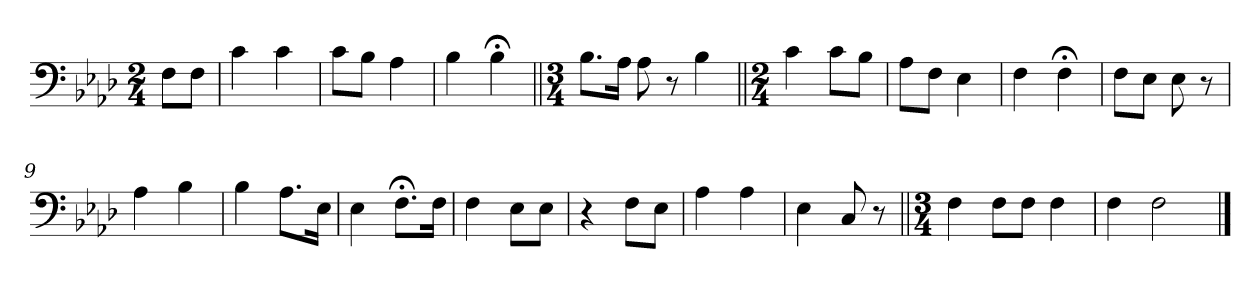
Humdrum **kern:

**kern
*part1
*staff1
*clefF4
*k[b-e-a-d-]
*M2/4
=
8F\L
8F\J
=1
4c\
4c\
=2
8c\L
8B-\J
4A-\
=3
4B-\
4B-;<\
=4||
*M3/4
8.B-\L
16A-\Jk
8A-\
8r
4B-\
=5||
*M2/4
4c\
8c\L
8B-\J
=6
8A-\L
8F\J
4E-\
=7
4F\
4F;<\
=8
8F\L
8E-\J
8E-\
8r
=9
4A-\
4B-\
=10
4B-\
8.A-\L
16E-\Jk
=11
4E-\
8.F;<\L
16F\Jk
=12
4F\
8E-\L
8E-\J
=13
4r
8F\L
8E-\J
=14
4A-\
4A-\
=15
4E-\
8C/
8r
=16||
*M3/4
4F\
8F\L
8F\J
4F\
=17
4F\
2F\
==
*-
